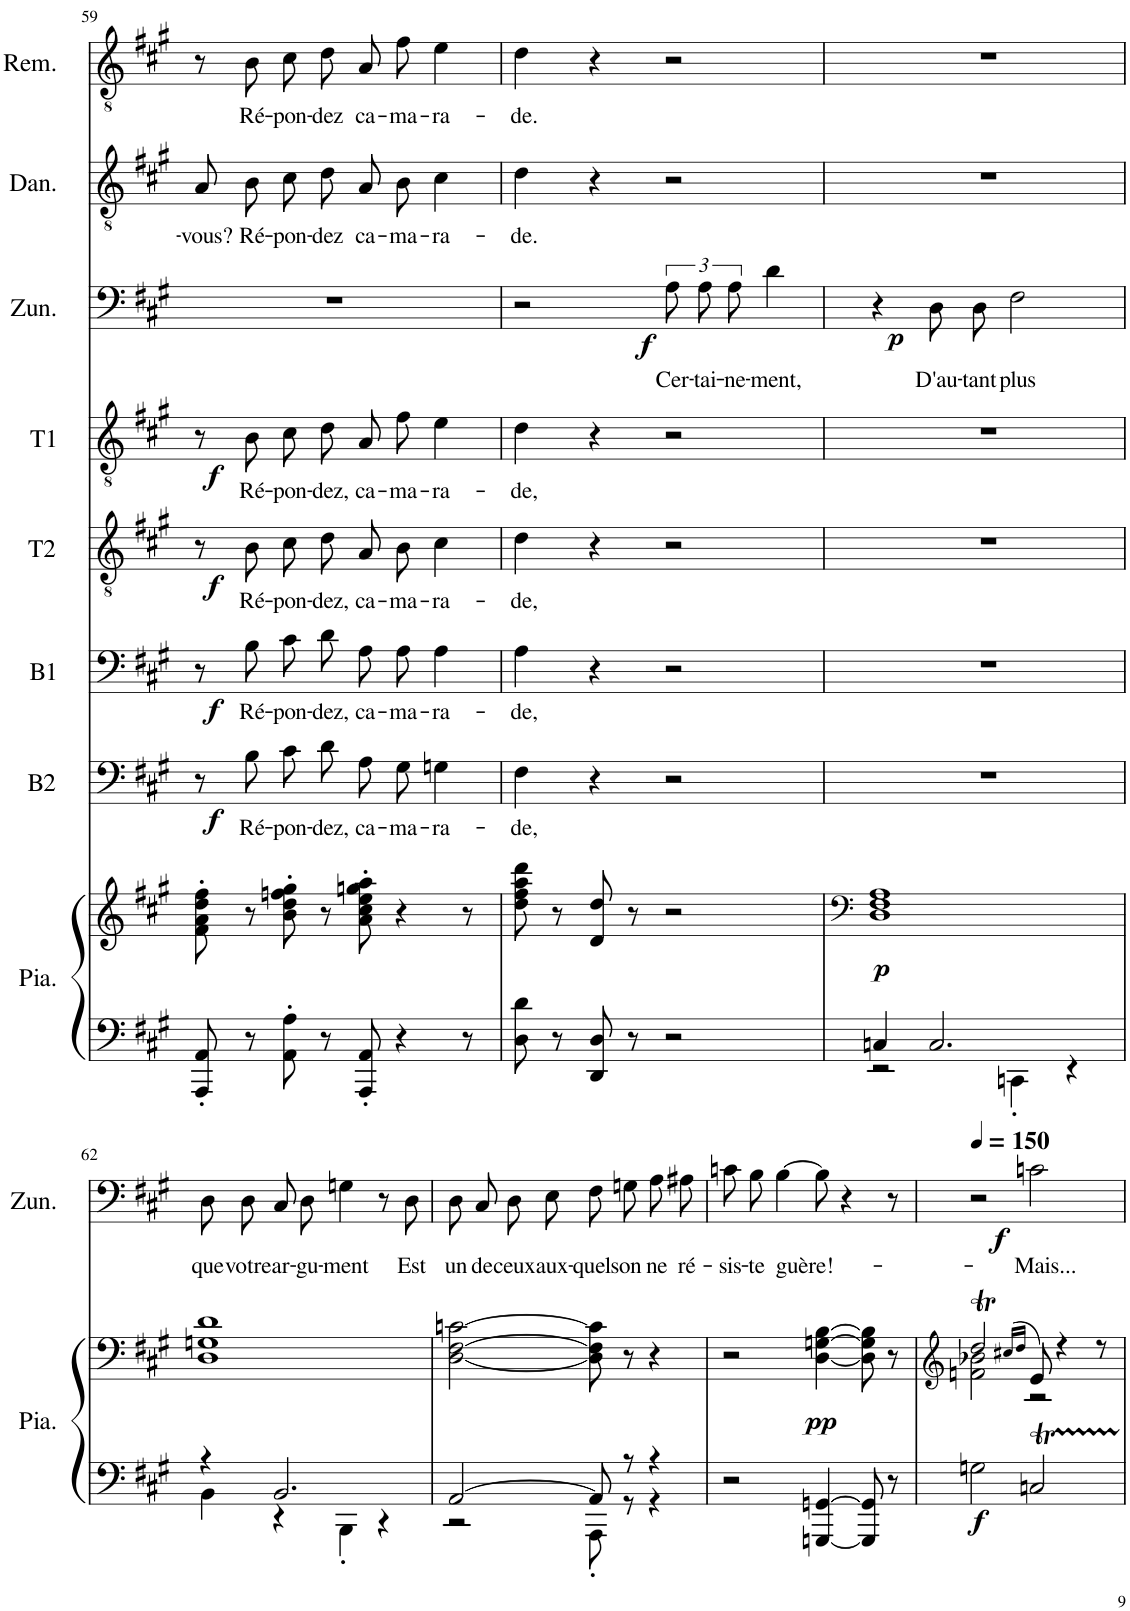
**kern	**kern	**dynam	**kern	**text	**dynam	**kern	**text	**dynam	**kern	**text	**dynam	**kern	**text	**dynam	**kern	**text	**dynam	**kern	**text	**kern	**text
*part8	*part8	*part8	*part7	*part7	*part7	*part6	*part6	*part6	*part5	*part5	*part5	*part4	*part4	*part4	*part3	*part3	*part3	*part2	*part2	*part1	*part1
*staff9	*staff8	*staff8/9	*staff7	*staff7	*staff7	*staff6	*staff6	*staff6	*staff5	*staff5	*staff5	*staff4	*staff4	*staff4	*staff3	*staff3	*staff3	*staff2	*staff2	*staff1	*staff1
*I"Piano	*	*	*I"Basse 2	*	*	*I"Basse 1	*	*	*I"Ténor 2	*	*	*I"Ténor 1	*	*	*I"Zuniga	*	*	*I"Dancairo	*	*I"Remendado	*
*I'Pia.	*	*	*I'B2	*	*	*I'B1	*	*	*I'T2	*	*	*I'T1	*	*	*I'Zun.	*	*	*I'Dan.	*	*I'Rem.	*
!!LO:PB:g=z
*clefF4	*clefG2	*	*clefF4	*	*	*clefF4	*	*	*clefGv2	*	*	*clefGv2	*	*	*clefF4	*	*	*clefGv2	*	*clefGv2	*
*k[f#c#g#]	*k[f#c#g#]	*	*k[f#c#g#]	*	*	*k[f#c#g#]	*	*	*k[f#c#g#]	*	*	*k[f#c#g#]	*	*	*k[f#c#g#]	*	*	*k[f#c#g#]	*	*k[f#c#g#]	*
*M4/4	*M4/4	*	*M4/4	*	*	*M4/4	*	*	*M4/4	*	*	*M4/4	*	*	*M4/4	*	*	*M4/4	*	*M4/4	*
*met(c)	*met(c)	*	*met(c)	*	*	*met(c)	*	*	*met(c)	*	*	*met(c)	*	*	*met(c)	*	*	*met(c)	*	*met(c)	*
=59	=59	=59	=59	=59	=59	=59	=59	=59	=59	=59	=59	=59	=59	=59	=59	=59	=59	=59	=59	=59	=59
!	!	!	!	!	!LO:DY:b	!	!	!LO:DY:b	!	!	!LO:DY:b	!	!	!LO:DY:b	!	!	!	!	!LO:LY:b	!	!
8AAA/' 8AA/'	8f#\' 8a\' 8dd\' 8ff#\'	.	8r	.	f	8r	.	f	8r	.	f	8r	.	f	1r	.	.	8A/L	-vous?	8r	.
!	!	!	!	!LO:LY:b	!	!	!LO:LY:b	!	!	!LO:LY:b	!	!	!LO:LY:b	!	!	!	!	!	!LO:LY:b	!	!LO:LY:b
8r	8r	.	8B\	Ré-	.	8B\	Ré-	.	8B\	Ré-	.	8B\	Ré-	.	.	.	.	8B/J	Ré-	8B\	Ré-
!	!	!	!	!LO:LY:b	!	!	!LO:LY:b	!	!	!LO:LY:b	!	!	!LO:LY:b	!	!	!	!	!	!LO:LY:b	!	!LO:LY:b
8AA\' 8A\'	8b\' 8dd\' 8ffn\' 8gg#\'	.	8c#\L	-pon-	.	8c#\L	-pon-	.	8c#\L	-pon-	.	8c#\L	-pon-	.	.	.	.	8c#\L	-pon-	8c#\L	-pon-
!	!	!	!	!LO:LY:b	!	!	!LO:LY:b	!	!	!LO:LY:b	!	!	!LO:LY:b	!	!	!	!	!	!LO:LY:b	!	!LO:LY:b
8r	8r	.	8d\J	-dez,	.	8d\J	-dez,	.	8d\J	-dez,	.	8d\J	-dez,	.	.	.	.	8d\J	-dez	8d\J	-dez
!	!	!	!	!LO:LY:b	!	!	!LO:LY:b	!	!	!LO:LY:b	!	!	!LO:LY:b	!	!	!	!	!	!LO:LY:b	!	!LO:LY:b
8AAA/' 8AA/'	8a\' 8cc#\' 8ee\' 8ggn\' 8aa\'	.	8A\L	ca-	.	8A\L	ca-	.	8A/L	ca-	.	8A\L	ca-	.	.	.	.	8A/L	ca-	8A\L	ca-
!	!	!	!	!LO:LY:b	!	!	!LO:LY:b	!	!	!LO:LY:b	!	!	!LO:LY:b	!	!	!	!	!	!LO:LY:b	!	!LO:LY:b
4r	4r	.	8G#\J	-ma-	.	8A\J	-ma-	.	8B/J	-ma-	.	8f#\J	-ma-	.	.	.	.	8B/J	-ma-	8f#\J	-ma-
!	!	!	!	!LO:LY:b	!	!	!LO:LY:b	!	!	!LO:LY:b	!	!	!LO:LY:b	!	!	!	!	!	!LO:LY:b	!	!LO:LY:b
.	.	.	4Gn\	-ra-	.	4A\	-ra-	.	4c#\	-ra-	.	4e\	-ra-	.	.	.	.	4c#\	-ra-	4e\	-ra-
8r	8r	.	.	.	.	.	.	.	.	.	.	.	.	.	.	.	.	.	.	.	.
=60	=60	=60	=60	=60	=60	=60	=60	=60	=60	=60	=60	=60	=60	=60	=60	=60	=60	=60	=60	=60	=60
!	!	!	!	!LO:LY:b	!	!	!LO:LY:b	!	!	!LO:LY:b	!	!	!LO:LY:b	!	!	!	!	!	!LO:LY:b	!	!LO:LY:b
8D\ 8d\	8dd\ 8ff#\ 8aa\ 8ddd\	.	4F#\	-de,	.	4A\	-de,	.	4d\	-de,	.	4d\	-de,	.	2r	.	.	4d\	-de.	4d\	-de.
8r	8r	.	.	.	.	.	.	.	.	.	.	.	.	.	.	.	.	.	.	.	.
8DD/ 8D/	8d/ 8dd/	.	4r	.	.	4r	.	.	4r	.	.	4r	.	.	.	.	.	4r	.	4r	.
8r	8r	.	.	.	.	.	.	.	.	.	.	.	.	.	.	.	.	.	.	.	.
!	!	!	!	!	!	!	!	!	!	!	!	!	!	!	!	!LO:LY:b	!LO:DY:b	!	!	!	!
2r	2r	.	2r	.	.	2r	.	.	2r	.	.	2r	.	.	12A\L	Cer-	f	2r	.	2r	.
!	!	!	!	!	!	!	!	!	!	!	!	!	!	!	!	!LO:LY:b	!	!	!	!	!
.	.	.	.	.	.	.	.	.	.	.	.	.	.	.	12A\	-tai-	.	.	.	.	.
!	!	!	!	!	!	!	!	!	!	!	!	!	!	!	!	!LO:LY:b	!	!	!	!	!
.	.	.	.	.	.	.	.	.	.	.	.	.	.	.	12A\J	-ne-	.	.	.	.	.
!	!	!	!	!	!	!	!	!	!	!	!	!	!	!	!	!LO:LY:b	!	!	!	!	!
.	.	.	.	.	.	.	.	.	.	.	.	.	.	.	4d\	-ment,	.	.	.	.	.
=61	=61	=61	=61	=61	=61	=61	=61	=61	=61	=61	=61	=61	=61	=61	=61	=61	=61	=61	=61	=61	=61
*	*clefF4	*	*	*	*	*	*	*	*	*	*	*	*	*	*	*	*	*	*	*	*
*^	*	*	*	*	*	*	*	*	*	*	*	*	*	*	*	*	*	*	*	*	*
!	!	!	!LO:DY:b	!	!	!	!	!	!	!	!	!	!	!	!	!	!	!LO:DY:b	!	!	!	!
4Cn/	2r	1D 1F# 1A	p	1r	.	.	1r	.	.	1r	.	.	1r	.	.	4r	.	p	1r	.	1r	.
!	!	!	!	!	!	!	!	!	!	!	!	!	!	!	!	!	!LO:LY:b	!	!	!	!	!
2.C/	.	.	.	.	.	.	.	.	.	.	.	.	.	.	.	8D\L	D'au-	.	.	.	.	.
!	!	!	!	!	!	!	!	!	!	!	!	!	!	!	!	!	!LO:LY:b	!	!	!	!	!
.	.	.	.	.	.	.	.	.	.	.	.	.	.	.	.	8D\J	-tant	.	.	.	.	.
!	!	!	!	!	!	!	!	!	!	!	!	!	!	!	!	!	!LO:LY:b	!	!	!	!	!
.	4CCn'\	.	.	.	.	.	.	.	.	.	.	.	.	.	.	2F#\	plus	.	.	.	.	.
.	4r	.	.	.	.	.	.	.	.	.	.	.	.	.	.	.	.	.	.	.	.	.
!!LO:LB:g=z
=62	=62	=62	=62	=62	=62	=62	=62	=62	=62	=62	=62	=62	=62	=62	=62	=62	=62	=62	=62	=62	=62	=62
!	!	!	!	!	!	!	!	!	!	!	!	!	!	!	!	!	!LO:LY:b	!	!	!	!	!
4r	4BB\	1D 1Gn 1d	.	1r	.	.	1r	.	.	1r	.	.	1r	.	.	8D\L	que	.	1r	.	1r	.
!	!	!	!	!	!	!	!	!	!	!	!	!	!	!	!	!	!LO:LY:b	!	!	!	!	!
.	.	.	.	.	.	.	.	.	.	.	.	.	.	.	.	8D\J	votre	.	.	.	.	.
!	!	!	!	!	!	!	!	!	!	!	!	!	!	!	!	!	!LO:LY:b	!	!	!	!	!
2.BB/	4r	.	.	.	.	.	.	.	.	.	.	.	.	.	.	8C#/L	ar-	.	.	.	.	.
!	!	!	!	!	!	!	!	!	!	!	!	!	!	!	!	!	!LO:LY:b	!	!	!	!	!
.	.	.	.	.	.	.	.	.	.	.	.	.	.	.	.	8D/J	-gu-	.	.	.	.	.
!	!	!	!	!	!	!	!	!	!	!	!	!	!	!	!	!	!LO:LY:b	!	!	!	!	!
.	4BBB'\	.	.	.	.	.	.	.	.	.	.	.	.	.	.	4Gn\	-ment	.	.	.	.	.
.	4r	.	.	.	.	.	.	.	.	.	.	.	.	.	.	8r	.	.	.	.	.	.
!	!	!	!	!	!	!	!	!	!	!	!	!	!	!	!	!	!LO:LY:b	!	!	!	!	!
.	.	.	.	.	.	.	.	.	.	.	.	.	.	.	.	8D\	Est	.	.	.	.	.
=63	=63	=63	=63	=63	=63	=63	=63	=63	=63	=63	=63	=63	=63	=63	=63	=63	=63	=63	=63	=63	=63	=63
!	!	!	!	!	!	!	!	!	!	!	!	!	!	!	!	!	!LO:LY:b	!	!	!	!	!
[2AA/	2r	[2D\ [2F#\ [2cn\	.	1r	.	.	1r	.	.	1r	.	.	1r	.	.	8D/L	un	.	1r	.	1r	.
!	!	!	!	!	!	!	!	!	!	!	!	!	!	!	!	!	!LO:LY:b	!	!	!	!	!
.	.	.	.	.	.	.	.	.	.	.	.	.	.	.	.	8C#/J	de	.	.	.	.	.
!	!	!	!	!	!	!	!	!	!	!	!	!	!	!	!	!	!LO:LY:b	!	!	!	!	!
.	.	.	.	.	.	.	.	.	.	.	.	.	.	.	.	8D\L	ceux	.	.	.	.	.
!	!	!	!	!	!	!	!	!	!	!	!	!	!	!	!	!	!LO:LY:b	!	!	!	!	!
.	.	.	.	.	.	.	.	.	.	.	.	.	.	.	.	8E\J	aux-	.	.	.	.	.
!	!	!	!	!	!	!	!	!	!	!	!	!	!	!	!	!	!LO:LY:b	!	!	!	!	!
8AA/]	8AAA'\	8D\] 8F#\] 8c\]	.	.	.	.	.	.	.	.	.	.	.	.	.	8F#\L	-quels	.	.	.	.	.
!	!	!	!	!	!	!	!	!	!	!	!	!	!	!	!	!	!LO:LY:b	!	!	!	!	!
8r	8r	8r	.	.	.	.	.	.	.	.	.	.	.	.	.	8Gn\J	on	.	.	.	.	.
!	!	!	!	!	!	!	!	!	!	!	!	!	!	!	!	!	!LO:LY:b	!	!	!	!	!
4r	4r	4r	.	.	.	.	.	.	.	.	.	.	.	.	.	8A\L	ne	.	.	.	.	.
!	!	!	!	!	!	!	!	!	!	!	!	!	!	!	!	!	!LO:LY:b	!	!	!	!	!
.	.	.	.	.	.	.	.	.	.	.	.	.	.	.	.	8A#X\J	ré-	.	.	.	.	.
*v	*v	*	*	*	*	*	*	*	*	*	*	*	*	*	*	*	*	*	*	*	*	*
=64	=64	=64	=64	=64	=64	=64	=64	=64	=64	=64	=64	=64	=64	=64	=64	=64	=64	=64	=64	=64	=64
!	!	!	!	!	!	!	!	!	!	!	!	!	!	!	!	!LO:LY:b	!	!	!	!	!
2r	2r	.	1r	.	.	1r	.	.	1r	.	.	1r	.	.	8cn\L	-sis-	.	1r	.	1r	.
!	!	!	!	!	!	!	!	!	!	!	!	!	!	!	!	!LO:LY:b	!	!	!	!	!
.	.	.	.	.	.	.	.	.	.	.	.	.	.	.	8B\J	-te	.	.	.	.	.
!	!	!	!	!	!	!	!	!	!	!	!	!	!	!	!	!LO:LY:b	!	!	!	!	!
.	.	.	.	.	.	.	.	.	.	.	.	.	.	.	[4B\	guère!-	.	.	.	.	.
!	!	!LO:DY:b	!	!	!	!	!	!	!	!	!	!	!	!	!	!	!	!	!	!	!
[4GGGn/ [4GGn/	[4D\ [4Gn\ [4B\	pp	.	.	.	.	.	.	.	.	.	.	.	.	8B\]	.	.	.	.	.	.
.	.	.	.	.	.	.	.	.	.	.	.	.	.	.	4r	.	.	.	.	.	.
8GGG/] 8GG/]	8D\] 8G\] 8B\]	.	.	.	.	.	.	.	.	.	.	.	.	.	.	.	.	.	.	.	.
8r	8r	.	.	.	.	.	.	.	.	.	.	.	.	.	8r	.	.	.	.	.	.
=65	=65	=65	=65	=65	=65	=65	=65	=65	=65	=65	=65	=65	=65	=65	=65	=65	=65	=65	=65	=65	=65
*	*clefG2	*	*	*	*	*	*	*	*	*	*	*	*	*	*	*	*	*	*	*	*
*	*^	*	*	*	*	*	*	*	*	*	*	*	*	*	*	*	*	*	*	*	*
!	!	!	!LO:DY:b=2	!	!	!	!	!	!	!	!	!	!	!	!	!	!	!LO:DY:b	!	!	!	!
2Gn\	2ddT/	2fn\ 2b-X\	f	1r	.	.	1r	.	.	1r	.	.	1r	.	.	2r	.	f	1r	.	1r	.
.	(16qcc#X/LL	.	.	.	.	.	.	.	.	.	.	.	.	.	.	.	.	.	.	.	.	.
.	16qdd/JJ	.	.	.	.	.	.	.	.	.	.	.	.	.	.	.	.	.	.	.	.	.
!	!	!	!	!	!	!	!	!	!	!	!	!	!	!	!	!	!LO:LY:b	!	!	!	!	!
2CnT/	8e/)	2r	.	.	.	.	.	.	.	.	.	.	.	.	.	2cn\	-Mais...	.	.	.	.	.
.	4r	.	.	.	.	.	.	.	.	.	.	.	.	.	.	.	.	.	.	.	.	.
.	8r	.	.	.	.	.	.	.	.	.	.	.	.	.	.	.	.	.	.	.	.	.
*	*v	*v	*	*	*	*	*	*	*	*	*	*	*	*	*	*	*	*	*	*	*	*
=	=	=	=	=	=	=	=	=	=	=	=	=	=	=	=	=	=	=	=	=	=
*-	*-	*-	*-	*-	*-	*-	*-	*-	*-	*-	*-	*-	*-	*-	*-	*-	*-	*-	*-	*-	*-
